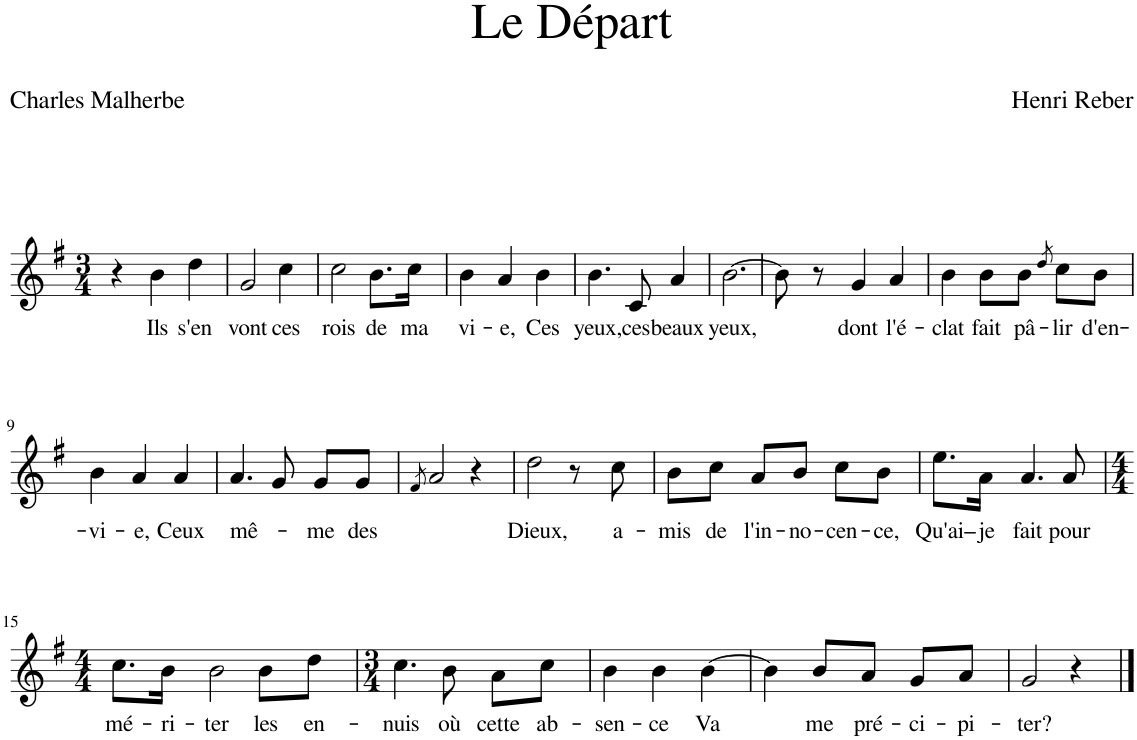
**kern	**text
*part1	*part1
*staff1	*staff1
*I"Piano	*
*I'Pno	*
*clefG2	*
*k[f#]	*
*M3/4	*
=1	=1
4r	.
!	!LO:LY:b
4b\	Ils
!	!LO:LY:b
4dd\	s'en
=2	=2
!	!LO:LY:b
2g/	vont
!	!LO:LY:b
4cc\	ces
=3	=3
!	!LO:LY:b
2cc\	rois
!	!LO:LY:b
8.b\L	de
!	!LO:LY:b
16cc\Jk	ma
=4	=4
!	!LO:LY:b
4b\	vi-
!	!LO:LY:b
4a/	-e,
!	!LO:LY:b
4b\	Ces
=5	=5
!	!LO:LY:b
4.b\	yeux,
!	!LO:LY:b
8c/	ces
!	!LO:LY:b
4a/	beaux
=6	=6
!	!LO:LY:b
[2.b\	yeux,
=7	=7
8b\]	.
8r	.
!	!LO:LY:b
4g/	dont
!	!LO:LY:b
4a/	l'é-
=8	=8
!	!LO:LY:b
4b\	-clat
!	!LO:LY:b
8b\L	fait
!	!LO:LY:b
8b\J	pâ-
8qdd/	.
!	!LO:LY:b
8cc\L	-lir
!	!LO:LY:b
8b\J	d'en-
!!LO:LB:g=z
=9	=9
!	!LO:LY:b
4b\	-vi-
!	!LO:LY:b
4a/	-e,
!	!LO:LY:b
4a/	Ceux
=10	=10
!	!LO:LY:b
4.a/	mê-
8g/	.
!	!LO:LY:b
8g/L	-me
!	!LO:LY:b
8g/J	des
=11	=11
8qf#/	.
2a/	.
4r	.
=12	=12
!	!LO:LY:b
2dd\	Dieux,
8r	.
!	!LO:LY:b
8cc\	a-
=13	=13
!	!LO:LY:b
8b\L	-mis
!	!LO:LY:b
8cc\J	de
!	!LO:LY:b
8a/L	l'in-
!	!LO:LY:b
8b/J	-no-
!	!LO:LY:b
8cc\L	-cen-
!	!LO:LY:b
8b\J	-ce,
=14	=14
!	!LO:LY:b
8.ee\L	Qu'ai–
!	!LO:LY:b
16a\Jk	je
!	!LO:LY:b
4.a/	fait
!	!LO:LY:b
8a/	pour
!!LO:LB:g=z
=15	=15
*M4/4	*
!	!LO:LY:b
8.cc\L	mé-
!	!LO:LY:b
16b\Jk	-ri-
!	!LO:LY:b
2b\	-ter
!	!LO:LY:b
8b\L	les
!	!LO:LY:b
8dd\J	en-
=16	=16
*M3/4	*
!	!LO:LY:b
4.cc\	-nuis
!	!LO:LY:b
8b\	où
!	!LO:LY:b
8a\L	cette
!	!LO:LY:b
8cc\J	ab-
=17	=17
!	!LO:LY:b
4b\	-sen-
!	!LO:LY:b
4b\	-ce
!	!LO:LY:b
[4b\	Va
=18	=18
4b\]	.
!	!LO:LY:b
8b/L	me
!	!LO:LY:b
8a/J	pré-
!	!LO:LY:b
8g/L	-ci-
!	!LO:LY:b
8a/J	-pi-
=19	=19
!	!LO:LY:b
2g/	-ter?
4r	.
==	==
*-	*-
